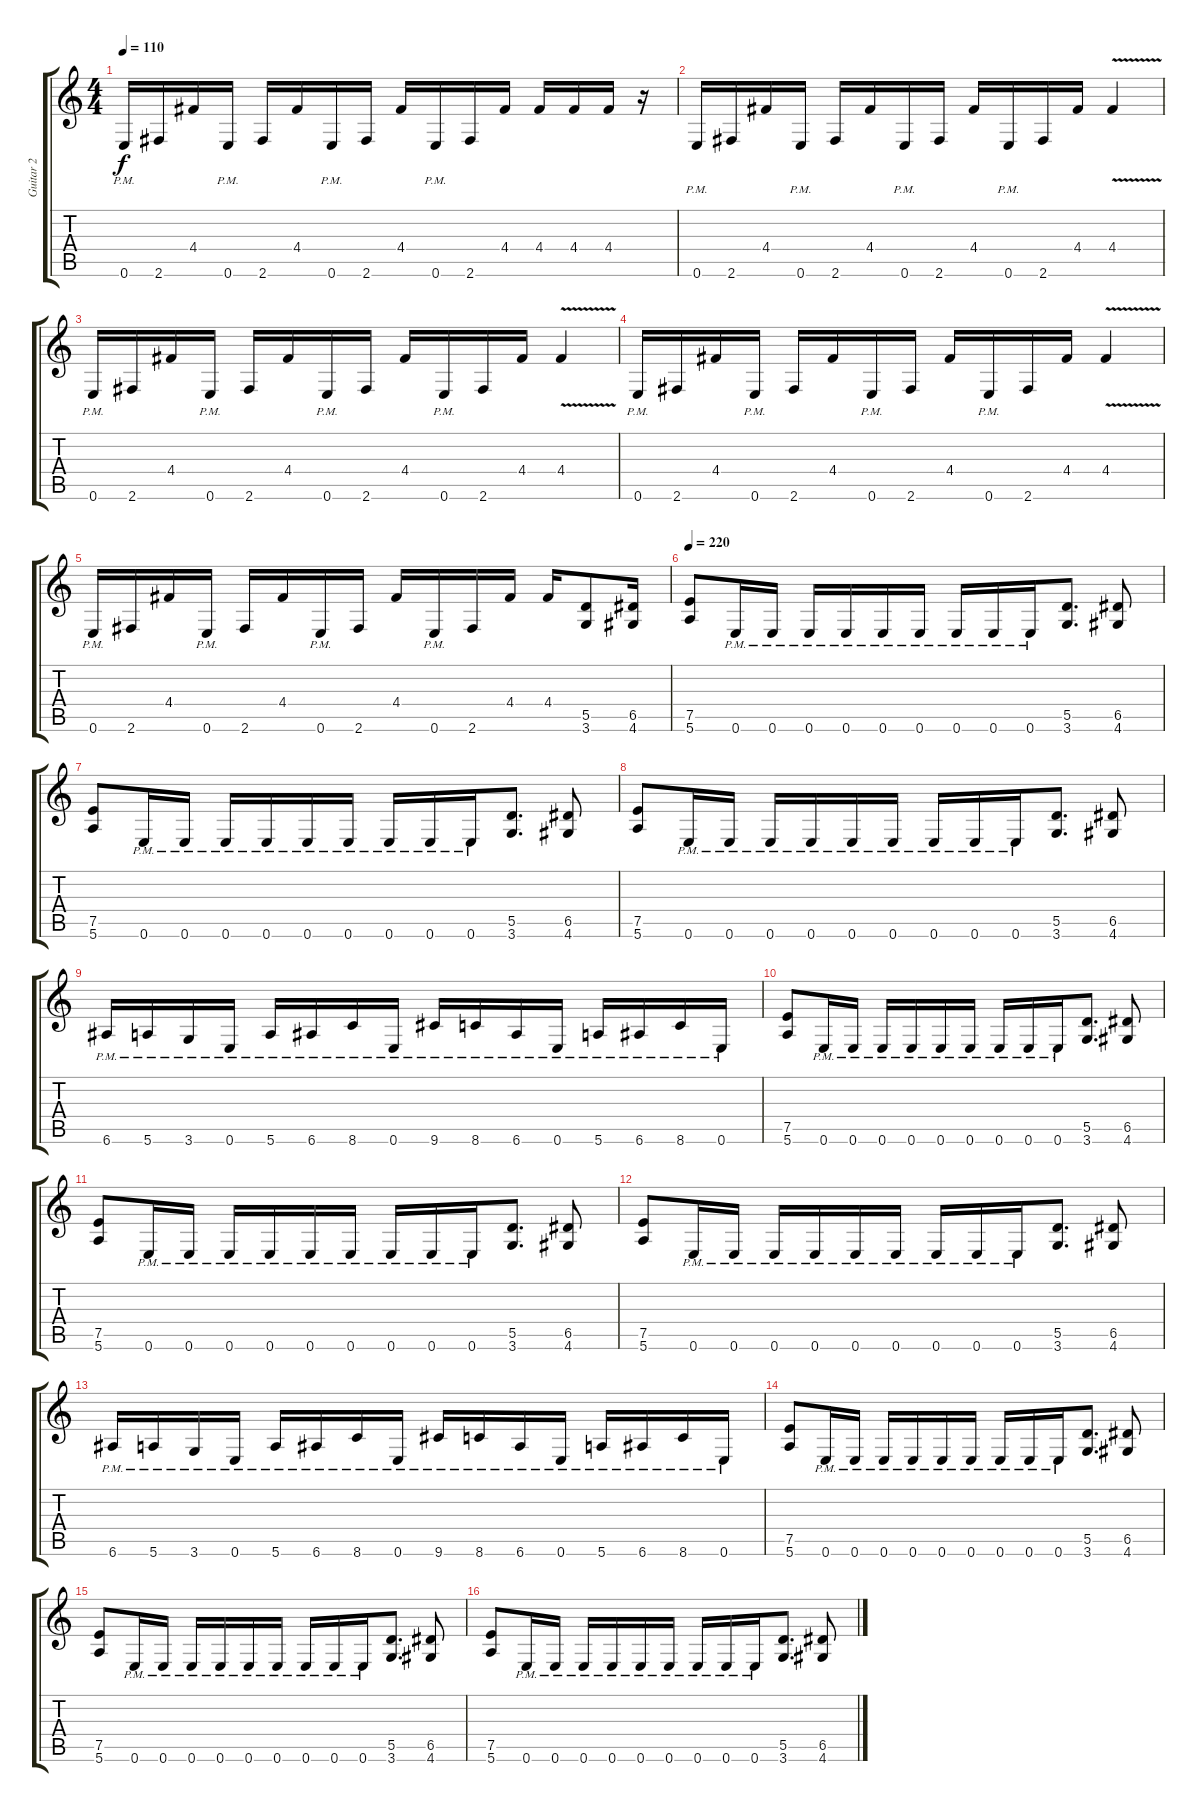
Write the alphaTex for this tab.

\track ("Guitar 2" "Guitar 2") {instrument distortionguitar}
\staff {score tabs}
\tuning (E4 B3 G3 D3 A2 E2) {hide}
\ts (4 4)
\tempo 110
\clef g2
\ks c
0.6{pm}.16{dy f} 2.6.16 4.4.16 0.6{pm}.16 2.6.16 4.4.16 0.6{pm}.16 2.6.16 4.4.16 0.6{pm}.16 2.6.16 4.4.16 4.4.16 4.4.16 4.4.16 r.16 |
0.6{pm}.16 2.6.16 4.4.16 0.6{pm}.16 2.6.16 4.4.16 0.6{pm}.16 2.6.16 4.4.16 0.6{pm}.16 2.6.16 4.4.16 4.4{v}.4 |
0.6{pm}.16 2.6.16 4.4.16 0.6{pm}.16 2.6.16 4.4.16 0.6{pm}.16 2.6.16 4.4.16 0.6{pm}.16 2.6.16 4.4.16 4.4{v}.4 |
0.6{pm}.16 2.6.16 4.4.16 0.6{pm}.16 2.6.16 4.4.16 0.6{pm}.16 2.6.16 4.4.16 0.6{pm}.16 2.6.16 4.4.16 4.4{v}.4 |
0.6{pm}.16 2.6.16 4.4.16 0.6{pm}.16 2.6.16 4.4.16 0.6{pm}.16 2.6.16 4.4.16 0.6{pm}.16 2.6.16 4.4.16 4.4.16 (5.5 3.6).8 (6.5 4.6).16 |
\tempo 220
(7.5 5.6).8 0.6{pm}.16 0.6{pm}.16 0.6{pm}.16 0.6{pm}.16 0.6{pm}.16 0.6{pm}.16 0.6{pm}.16 0.6{pm}.16 0.6{pm}.16 (5.5 3.6).8{d} (6.5 4.6).8 |
(7.5 5.6).8 0.6{pm}.16 0.6{pm}.16 0.6{pm}.16 0.6{pm}.16 0.6{pm}.16 0.6{pm}.16 0.6{pm}.16 0.6{pm}.16 0.6{pm}.16 (5.5 3.6).8{d} (6.5 4.6).8 |
(7.5 5.6).8 0.6{pm}.16 0.6{pm}.16 0.6{pm}.16 0.6{pm}.16 0.6{pm}.16 0.6{pm}.16 0.6{pm}.16 0.6{pm}.16 0.6{pm}.16 (5.5 3.6).8{d} (6.5 4.6).8 |
6.6{pm}.16 5.6{pm}.16 3.6{pm}.16 0.6{pm}.16 5.6{pm}.16 6.6{pm}.16 8.6{pm}.16 0.6{pm}.16 9.6{pm}.16 8.6{pm}.16 6.6{pm}.16 0.6{pm}.16 5.6{pm}.16 6.6{pm}.16 8.6{pm}.16 0.6{pm}.16 |
(7.5 5.6).8 0.6{pm}.16 0.6{pm}.16 0.6{pm}.16 0.6{pm}.16 0.6{pm}.16 0.6{pm}.16 0.6{pm}.16 0.6{pm}.16 0.6{pm}.16 (5.5 3.6).8{d} (6.5 4.6).8 |
(7.5 5.6).8 0.6{pm}.16 0.6{pm}.16 0.6{pm}.16 0.6{pm}.16 0.6{pm}.16 0.6{pm}.16 0.6{pm}.16 0.6{pm}.16 0.6{pm}.16 (5.5 3.6).8{d} (6.5 4.6).8 |
(7.5 5.6).8 0.6{pm}.16 0.6{pm}.16 0.6{pm}.16 0.6{pm}.16 0.6{pm}.16 0.6{pm}.16 0.6{pm}.16 0.6{pm}.16 0.6{pm}.16 (5.5 3.6).8{d} (6.5 4.6).8 |
6.6{pm}.16 5.6{pm}.16 3.6{pm}.16 0.6{pm}.16 5.6{pm}.16 6.6{pm}.16 8.6{pm}.16 0.6{pm}.16 9.6{pm}.16 8.6{pm}.16 6.6{pm}.16 0.6{pm}.16 5.6{pm}.16 6.6{pm}.16 8.6{pm}.16 0.6{pm}.16 |
(7.5 5.6).8 0.6{pm}.16 0.6{pm}.16 0.6{pm}.16 0.6{pm}.16 0.6{pm}.16 0.6{pm}.16 0.6{pm}.16 0.6{pm}.16 0.6{pm}.16 (5.5 3.6).8{d} (6.5 4.6).8 |
(7.5 5.6).8 0.6{pm}.16 0.6{pm}.16 0.6{pm}.16 0.6{pm}.16 0.6{pm}.16 0.6{pm}.16 0.6{pm}.16 0.6{pm}.16 0.6{pm}.16 (5.5 3.6).8{d} (6.5 4.6).8 |
(7.5 5.6).8 0.6{pm}.16 0.6{pm}.16 0.6{pm}.16 0.6{pm}.16 0.6{pm}.16 0.6{pm}.16 0.6{pm}.16 0.6{pm}.16 0.6{pm}.16 (5.5 3.6).8{d} (6.5 4.6).8
